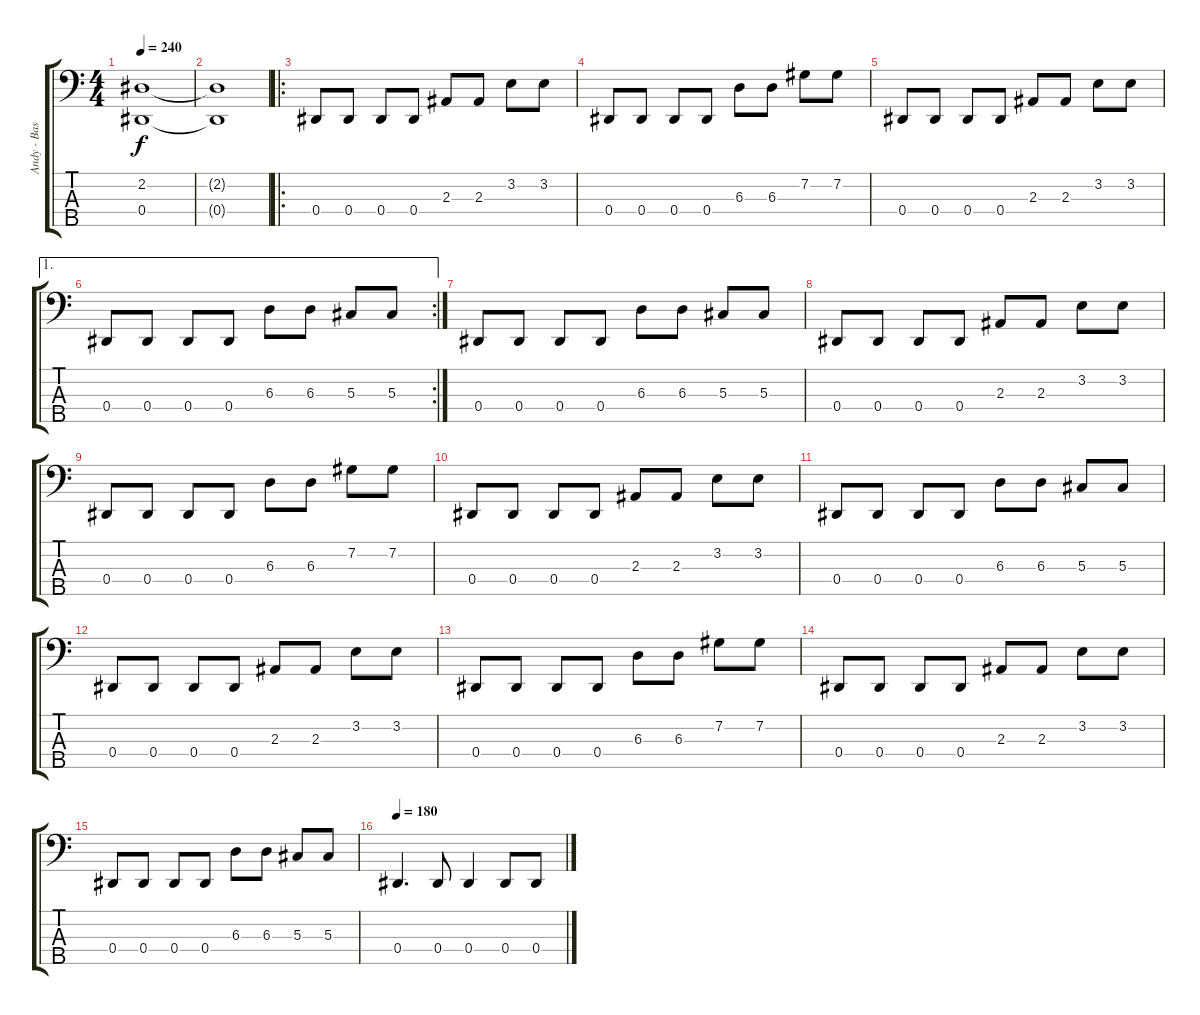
\track ("Andy - Bass" "Andy - Bas") {instrument electricbassfinger}
\staff {score tabs}
\tuning (Gb2 Db2 Ab1 Eb1 Bb0) {hide}
\ts (4 4)
\tempo 240
\clef f4
\ks c
(2.2 0.4).1{dy f} |
(2.2{t} 0.4{t}).1 |
\ro
0.4.8 0.4.8 0.4.8 0.4.8 2.3.8 2.3.8 3.2.8 3.2.8 |
0.4.8 0.4.8 0.4.8 0.4.8 6.3.8 6.3.8 7.2.8 7.2.8 |
0.4.8 0.4.8 0.4.8 0.4.8 2.3.8 2.3.8 3.2.8 3.2.8 |
\ae 1
\rc 2
0.4.8 0.4.8 0.4.8 0.4.8 6.3.8 6.3.8 5.3.8 5.3.8 |
0.4.8 0.4.8 0.4.8 0.4.8 6.3.8 6.3.8 5.3.8 5.3.8 |
0.4.8 0.4.8 0.4.8 0.4.8 2.3.8 2.3.8 3.2.8 3.2.8 |
0.4.8 0.4.8 0.4.8 0.4.8 6.3.8 6.3.8 7.2.8 7.2.8 |
0.4.8 0.4.8 0.4.8 0.4.8 2.3.8 2.3.8 3.2.8 3.2.8 |
0.4.8 0.4.8 0.4.8 0.4.8 6.3.8 6.3.8 5.3.8 5.3.8 |
0.4.8 0.4.8 0.4.8 0.4.8 2.3.8 2.3.8 3.2.8 3.2.8 |
0.4.8 0.4.8 0.4.8 0.4.8 6.3.8 6.3.8 7.2.8 7.2.8 |
0.4.8 0.4.8 0.4.8 0.4.8 2.3.8 2.3.8 3.2.8 3.2.8 |
0.4.8 0.4.8 0.4.8 0.4.8 6.3.8 6.3.8 5.3.8 5.3.8 |
\tempo 180
0.4.4{d} 0.4.8 0.4.4 0.4.8 0.4.8
